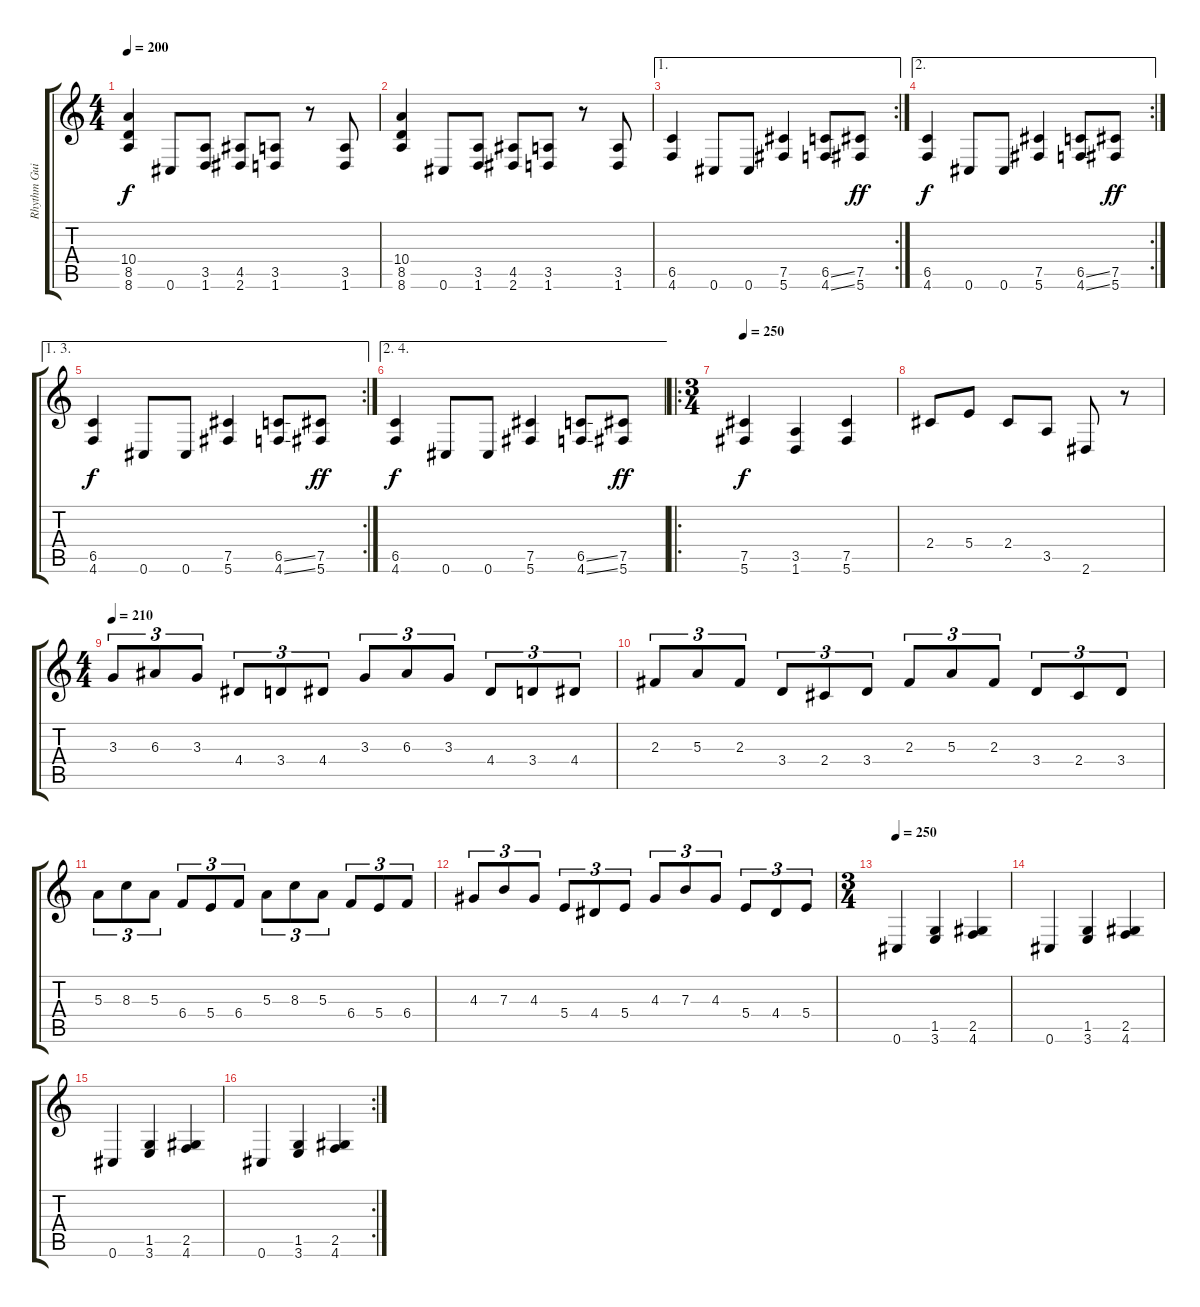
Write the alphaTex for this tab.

\track ("Rhythm Guitar" "Rhythm Gui") {instrument distortionguitar}
\staff {score tabs}
\tuning (Db4 Ab3 E3 B2 Gb2 Db2) {hide}
\ts (4 4)
\tempo 200
\clef g2
\ks c
(10.4 8.5 8.6).4{dy f} 0.6.8 (3.5 1.6).8 (4.5 2.6).8 (3.5 1.6).8 r.8 (3.5 1.6).8 |
(10.4 8.5 8.6).4 0.6.8 (3.5 1.6).8 (4.5 2.6).8 (3.5 1.6).8 r.8 (3.5 1.6).8 |
\ae 1
\rc 2
(6.5 4.6).4 0.6.8 0.6.8 (7.5 5.6).4 (6.5{ss} 4.6{ss}).8 (7.5 5.6).8{dy ff} |
\ae 2
\rc 2
(6.5 4.6).4{dy f} 0.6.8 0.6.8 (7.5 5.6).4 (6.5{ss} 4.6{ss}).8 (7.5 5.6).8{dy ff} |
\ae (1 3)
\rc 2
(6.5 4.6).4{dy f} 0.6.8 0.6.8 (7.5 5.6).4 (6.5{ss} 4.6{ss}).8 (7.5 5.6).8{dy ff} |
\ae (2 4)
(6.5 4.6).4{dy f} 0.6.8 0.6.8 (7.5 5.6).4 (6.5{ss} 4.6{ss}).8 (7.5 5.6).8{dy ff} |
\ro
\ts (3 4)
\tempo 250
(7.5 5.6).4{dy f} (3.5 1.6).4 (7.5 5.6).4 |
2.4.8 5.4.8 2.4.8 3.5.8 2.6.8 r.8 |
\ts (4 4)
\tempo 210
3.3.8{tu (3 2)} 6.3.8{tu (3 2)} 3.3.8{tu (3 2)} 4.4.8{tu (3 2)} 3.4.8{tu (3 2)} 4.4.8{tu (3 2)} 3.3.8{tu (3 2)} 6.3.8{tu (3 2)} 3.3.8{tu (3 2)} 4.4.8{tu (3 2)} 3.4.8{tu (3 2)} 4.4.8{tu (3 2)} |
2.3.8{tu (3 2)} 5.3.8{tu (3 2)} 2.3.8{tu (3 2)} 3.4.8{tu (3 2)} 2.4.8{tu (3 2)} 3.4.8{tu (3 2)} 2.3.8{tu (3 2)} 5.3.8{tu (3 2)} 2.3.8{tu (3 2)} 3.4.8{tu (3 2)} 2.4.8{tu (3 2)} 3.4.8{tu (3 2)} |
5.3.8{tu (3 2)} 8.3.8{tu (3 2)} 5.3.8{tu (3 2)} 6.4.8{tu (3 2)} 5.4.8{tu (3 2)} 6.4.8{tu (3 2)} 5.3.8{tu (3 2)} 8.3.8{tu (3 2)} 5.3.8{tu (3 2)} 6.4.8{tu (3 2)} 5.4.8{tu (3 2)} 6.4.8{tu (3 2)} |
4.3.8{tu (3 2)} 7.3.8{tu (3 2)} 4.3.8{tu (3 2)} 5.4.8{tu (3 2)} 4.4.8{tu (3 2)} 5.4.8{tu (3 2)} 4.3.8{tu (3 2)} 7.3.8{tu (3 2)} 4.3.8{tu (3 2)} 5.4.8{tu (3 2)} 4.4.8{tu (3 2)} 5.4.8{tu (3 2)} |
\ts (3 4)
\tempo 250
0.6.4 (1.5 3.6).4 (2.5 4.6).4 |
0.6.4 (1.5 3.6).4 (2.5 4.6).4 |
0.6.4 (1.5 3.6).4 (2.5 4.6).4 |
\rc 2
0.6.4 (1.5 3.6).4 (2.5 4.6).4
